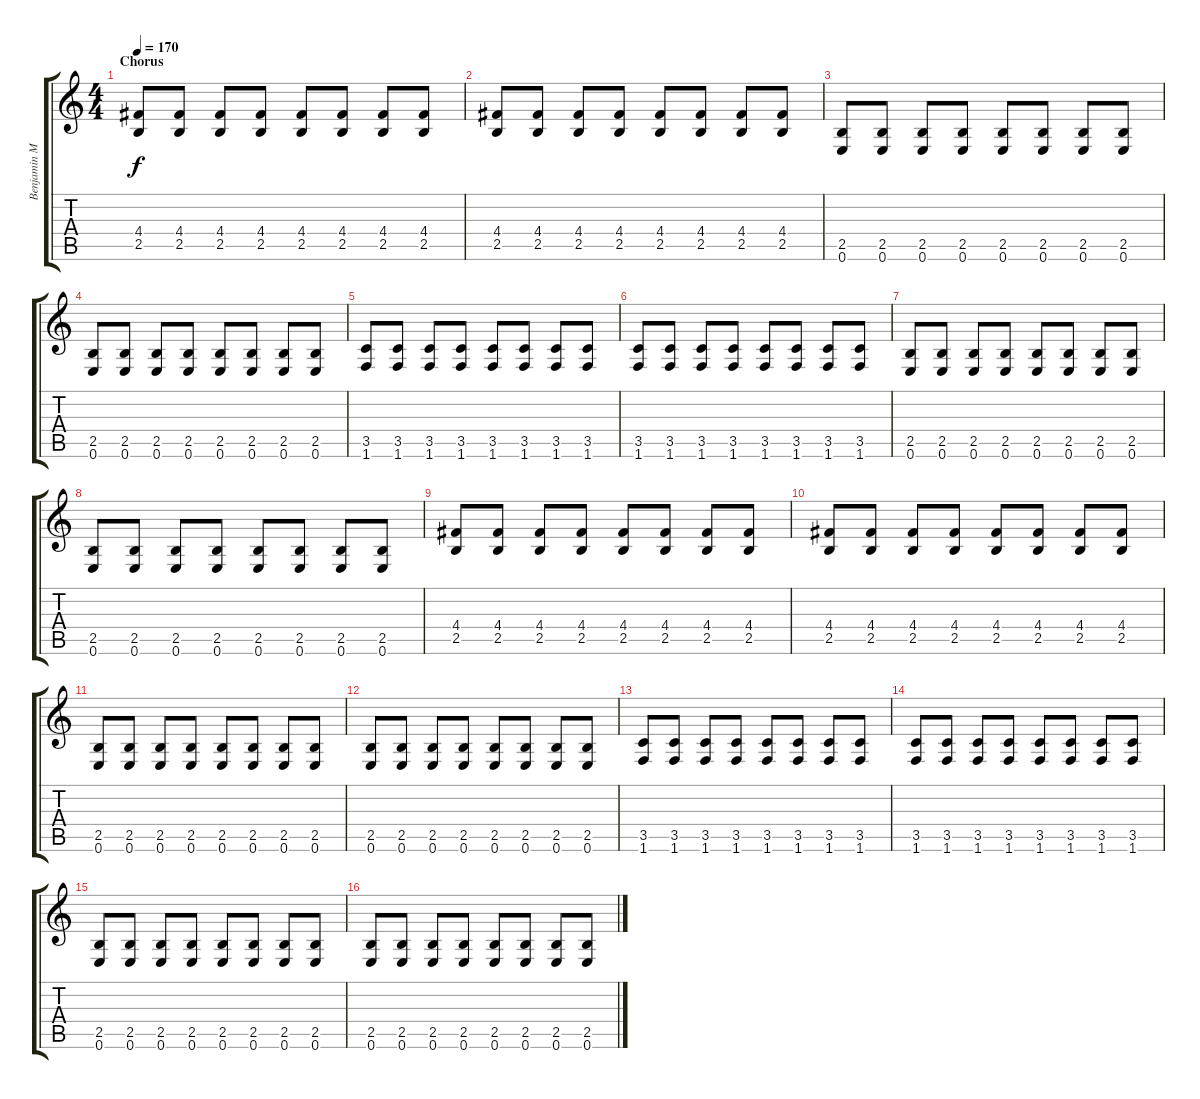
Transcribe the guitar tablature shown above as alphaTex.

\track ("Benjamin Madden" "Benjamin M") {instrument distortionguitar}
\staff {score tabs}
\tuning (E4 B3 G3 D3 A2 E2) {hide}
\ts (4 4)
\section ("" "Chorus")
\tempo 170
\clef g2
\ks c
(4.4 2.5).8{dy f balance 3} (4.4 2.5).8 (4.4 2.5).8 (4.4 2.5).8 (4.4 2.5).8 (4.4 2.5).8 (4.4 2.5).8 (4.4 2.5).8 |
(4.4 2.5).8 (4.4 2.5).8 (4.4 2.5).8 (4.4 2.5).8 (4.4 2.5).8 (4.4 2.5).8 (4.4 2.5).8 (4.4 2.5).8 |
(2.5 0.6).8 (2.5 0.6).8 (2.5 0.6).8 (2.5 0.6).8 (2.5 0.6).8 (2.5 0.6).8 (2.5 0.6).8 (2.5 0.6).8 |
(2.5 0.6).8 (2.5 0.6).8 (2.5 0.6).8 (2.5 0.6).8 (2.5 0.6).8 (2.5 0.6).8 (2.5 0.6).8 (2.5 0.6).8 |
(3.5 1.6).8 (3.5 1.6).8 (3.5 1.6).8 (3.5 1.6).8 (3.5 1.6).8 (3.5 1.6).8 (3.5 1.6).8 (3.5 1.6).8 |
(3.5 1.6).8 (3.5 1.6).8 (3.5 1.6).8 (3.5 1.6).8 (3.5 1.6).8 (3.5 1.6).8 (3.5 1.6).8 (3.5 1.6).8 |
(2.5 0.6).8 (2.5 0.6).8 (2.5 0.6).8 (2.5 0.6).8 (2.5 0.6).8 (2.5 0.6).8 (2.5 0.6).8 (2.5 0.6).8 |
(2.5 0.6).8 (2.5 0.6).8 (2.5 0.6).8 (2.5 0.6).8 (2.5 0.6).8 (2.5 0.6).8 (2.5 0.6).8 (2.5 0.6).8 |
(4.4 2.5).8 (4.4 2.5).8 (4.4 2.5).8 (4.4 2.5).8 (4.4 2.5).8 (4.4 2.5).8 (4.4 2.5).8 (4.4 2.5).8 |
(4.4 2.5).8 (4.4 2.5).8 (4.4 2.5).8 (4.4 2.5).8 (4.4 2.5).8 (4.4 2.5).8 (4.4 2.5).8 (4.4 2.5).8 |
(2.5 0.6).8 (2.5 0.6).8 (2.5 0.6).8 (2.5 0.6).8 (2.5 0.6).8 (2.5 0.6).8 (2.5 0.6).8 (2.5 0.6).8 |
(2.5 0.6).8 (2.5 0.6).8 (2.5 0.6).8 (2.5 0.6).8 (2.5 0.6).8 (2.5 0.6).8 (2.5 0.6).8 (2.5 0.6).8 |
(3.5 1.6).8 (3.5 1.6).8 (3.5 1.6).8 (3.5 1.6).8 (3.5 1.6).8 (3.5 1.6).8 (3.5 1.6).8 (3.5 1.6).8 |
(3.5 1.6).8 (3.5 1.6).8 (3.5 1.6).8 (3.5 1.6).8 (3.5 1.6).8 (3.5 1.6).8 (3.5 1.6).8 (3.5 1.6).8 |
(2.5 0.6).8 (2.5 0.6).8 (2.5 0.6).8 (2.5 0.6).8 (2.5 0.6).8 (2.5 0.6).8 (2.5 0.6).8 (2.5 0.6).8 |
(2.5 0.6).8 (2.5 0.6).8 (2.5 0.6).8 (2.5 0.6).8 (2.5 0.6).8 (2.5 0.6).8 (2.5 0.6).8 (2.5 0.6).8
